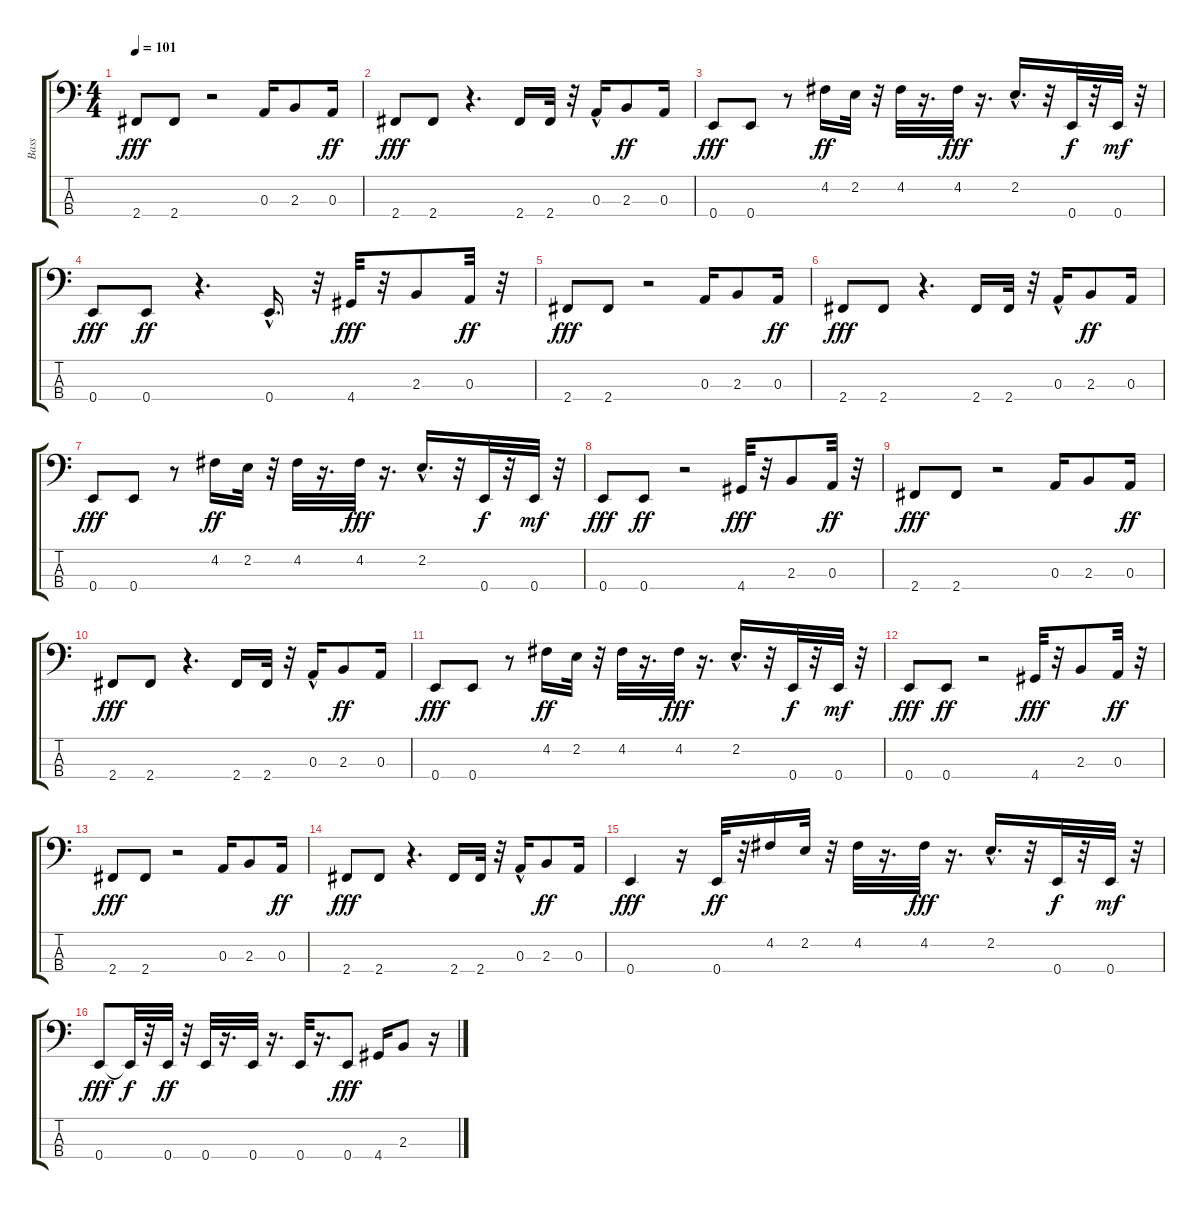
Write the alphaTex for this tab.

\track ("Bass" "Bass") {instrument electricbassfinger}
\staff {score tabs}
\tuning (G2 D2 A1 E1) {hide}
\ts (4 4)
\tempo 101
\clef f4
\ks c
2.4.8{dy fff} 2.4.8 r.2 0.3.16 2.3.8 0.3.16{dy ff} |
2.4.8{dy fff} 2.4.8 r.4{d} 2.4.16 2.4.32 r.32 0.3{hac}.16 2.3.8{dy ff} 0.3.16 |
0.4.8{dy fff} 0.4.8 r.8 4.2.16{dy ff} 2.2.32 r.32 4.2.32 r.16{d} 4.2.32{dy fff} r.16{d} 2.2{hac}.16{d} r.32 0.4.32{dy f} r.32 0.4.32{dy mf} r.32 |
0.4.8{dy fff} 0.4.8{dy ff} r.4{d} 0.4{hac}.16{d} r.32 4.4.32{dy fff} r.32 2.3.8 0.3.32{dy ff} r.32 |
2.4.8{dy fff} 2.4.8 r.2 0.3.16 2.3.8 0.3.16{dy ff} |
2.4.8{dy fff} 2.4.8 r.4{d} 2.4.16 2.4.32 r.32 0.3{hac}.16 2.3.8{dy ff} 0.3.16 |
0.4.8{dy fff} 0.4.8 r.8 4.2.16{dy ff} 2.2.32 r.32 4.2.32 r.16{d} 4.2.32{dy fff} r.16{d} 2.2{hac}.16{d} r.32 0.4.32{dy f} r.32 0.4.32{dy mf} r.32 |
0.4.8{dy fff} 0.4.8{dy ff} r.2 4.4.32{dy fff} r.32 2.3.8 0.3.32{dy ff} r.32 |
2.4.8{dy fff} 2.4.8 r.2 0.3.16 2.3.8 0.3.16{dy ff} |
2.4.8{dy fff} 2.4.8 r.4{d} 2.4.16 2.4.32 r.32 0.3{hac}.16 2.3.8{dy ff} 0.3.16 |
0.4.8{dy fff} 0.4.8 r.8 4.2.16{dy ff} 2.2.32 r.32 4.2.32 r.16{d} 4.2.32{dy fff} r.16{d} 2.2{hac}.16{d} r.32 0.4.32{dy f} r.32 0.4.32{dy mf} r.32 |
0.4.8{dy fff} 0.4.8{dy ff} r.2 4.4.32{dy fff} r.32 2.3.8 0.3.32{dy ff} r.32 |
2.4.8{dy fff} 2.4.8 r.2 0.3.16 2.3.8 0.3.16{dy ff} |
2.4.8{dy fff} 2.4.8 r.4{d} 2.4.16 2.4.32 r.32 0.3{hac}.16 2.3.8{dy ff} 0.3.16 |
0.4.4{dy fff} r.16 0.4.32{dy ff} r.32 4.2.16 2.2.32 r.32 4.2.32 r.16{d} 4.2.32{dy fff} r.16{d} 2.2{hac}.16{d} r.32 0.4.32{dy f} r.32 0.4.32{dy mf} r.32 |
0.4.8{dy fff} 0.4{t}.32{dy f} r.32 0.4.32{dy ff} r.32 0.4.32 r.16{d} 0.4.32 r.16{d} 0.4.32 r.16{d} 0.4.8{dy fff} 4.4.16 2.3.8 r.16
